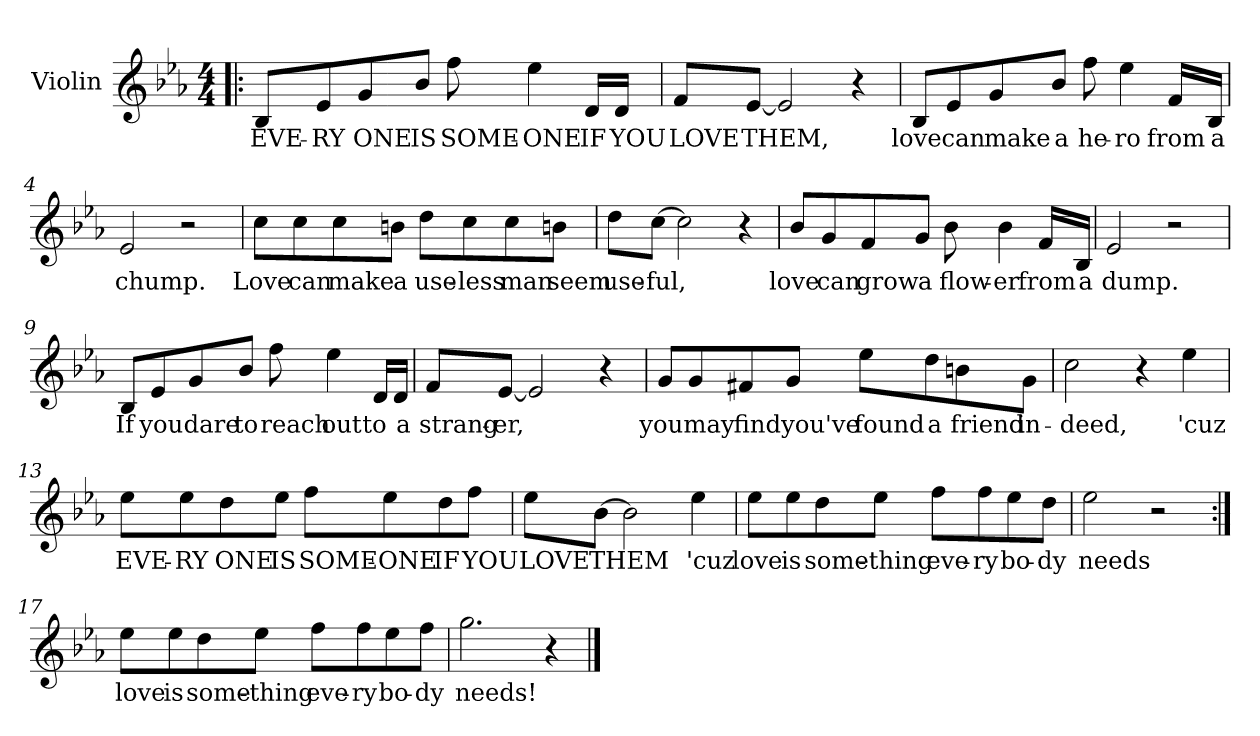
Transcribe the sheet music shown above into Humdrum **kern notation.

**kern	**text
*part1	*part1
*staff1	*staff1
*I"Violin	*
*I'Vln	*
*clefG2	*
*k[b-e-a-]	*
*E-:	*
*M4/4	*
=1!|:	=1!|:
8B-/L	EVE-
8e-/	-RY
8g/	ONE
8b-/J	IS
8ff\	SOME-
4ee-\	-ONE
16d/LL	IF
16d/JJ	YOU
=2	=2
8f/L	LOVE
[8e-/J	THEM,
2e-/]	.
4r	.
!!LO:LB:g=z
=3	=3
8B-/L	love
8e-/	can
8g/	make
8b-/J	a
8ff\	he-
4ee-\	-ro
16f/LL	from
16B-/JJ	a
=4	=4
2e-/	chump.
2r	.
=5	=5
8cc\L	Love
8cc\	can
8cc\	make
8bn\J	a
8dd\L	use-
8cc\	-less
8cc\	man
8bn\J	seem
=6	=6
8dd\L	use-
[8cc\J	-ful,
2cc\]	.
4r	.
!!LO:LB:g=z
=7	=7
8b-/L	love
8g/	can
8f/	grow
8g/J	a
8b-\	flow-
4b-\	-er
16f/LL	from
16B-/JJ	a
=8	=8
2e-/	dump.
2r	.
=9	=9
8B-/L	If
8e-/	you
8g/	dare
8b-/J	to
8ff\	reach
4ee-\	out
16d/LL	to
16d/JJ	a
!!LO:LB:g=z
=10	=10
8f/L	strang-
[8e-/J	-er,
2e-/]	.
4r	.
=11	=11
8g/L	you
8g/	may
8f#X/	find
8g/J	you've
8ee-\L	found
8dd\	a
8bn\	friend
8g\J	in-
=12	=12
2cc\	-deed,
4r	.
4ee-\	'cuz
!!LO:LB:g=z
=13	=13
8ee-\L	EVE-
8ee-\	-RY
8dd\	ONE
8ee-\J	IS
8ff\L	SOME-
8ee-\	-ONE
8dd\	IF
8ff\J	YOU
=14	=14
8ee-\L	LOVE
[8b-\J	THEM
2b-\]	.
4ee-\	'cuz
=15	=15
8ee-\L	love
8ee-\	is
8dd\	some-
8ee-\J	-thing
8ff\L	eve-
8ff\	-ry
8ee-\	bo-
8dd\J	-dy
!!LO:LB:g=z
=16	=16
2ee-\	needs
2r	.
=17:|!	=17:|!
8ee-\L	love
8ee-\	is
8dd\	some-
8ee-\J	-thing
8ff\L	eve-
8ff\	-ry
8ee-\	bo-
8ff\J	-dy
=18	=18
2.gg\	needs!
4r	.
==	==
*-	*-
